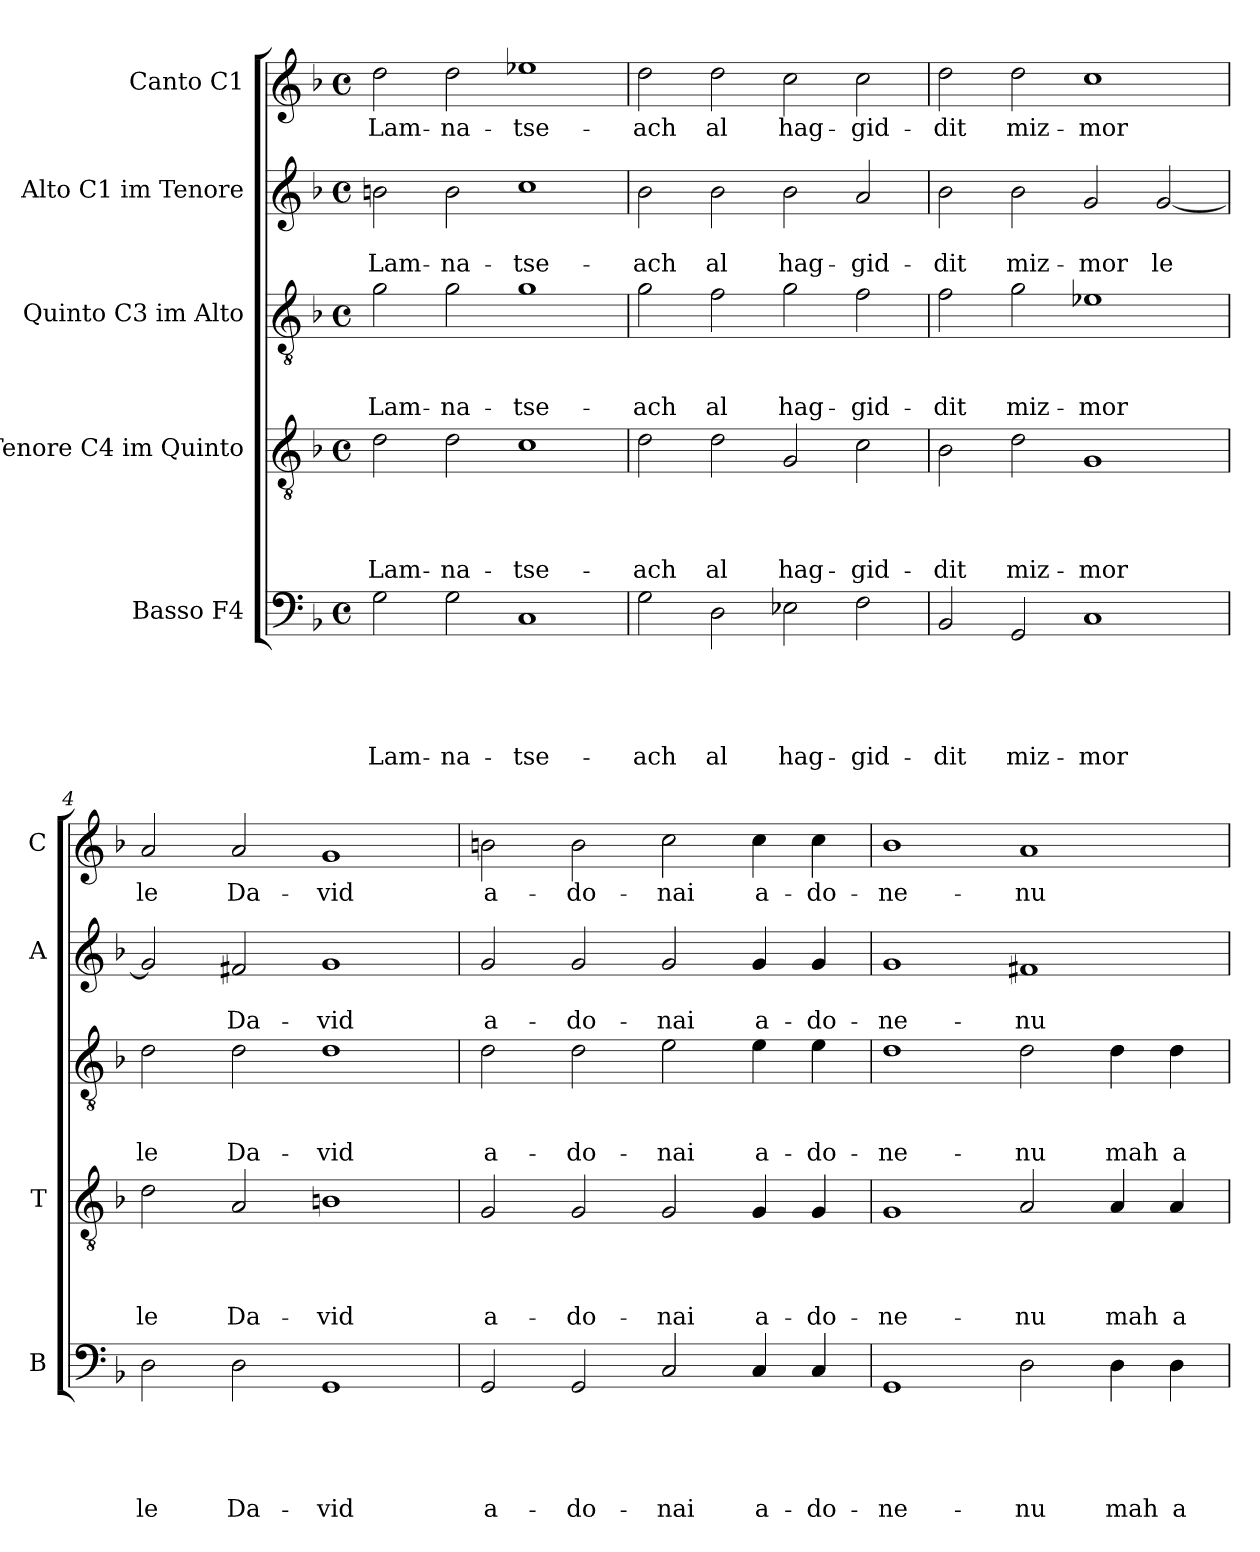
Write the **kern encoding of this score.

**kern	**text	**text	**text	**text	**text	**kern	**text	**text	**text	**text	**kern	**text	**text	**text	**kern	**text	**text	**kern	**text
*part5	*part5	*part5	*part5	*part5	*part5	*part4	*part4	*part4	*part4	*part4	*part3	*part3	*part3	*part3	*part2	*part2	*part2	*part1	*part1
*staff5	*staff5	*staff5	*staff5	*staff5	*staff5	*staff4	*staff4	*staff4	*staff4	*staff4	*staff3	*staff3	*staff3	*staff3	*staff2	*staff2	*staff2	*staff1	*staff1
*I"Basso F4	*	*	*	*	*	*I"Tenore C4 im  Quinto	*	*	*	*	*I"Quinto C3 im Alto	*	*	*	*I"Alto C1 im Tenore	*	*	*I"Canto C1	*
*I'B	*	*	*	*	*	*I'T	*	*	*	*	*	*	*	*	*I'A	*	*	*I'C	*
*clefF4	*	*	*	*	*	*clefGv2	*	*	*	*	*clefGv2	*	*	*	*clefG2	*	*	*clefG2	*
*k[b-]	*	*	*	*	*	*k[b-]	*	*	*	*	*k[b-]	*	*	*	*k[b-]	*	*	*k[b-]	*
*F:	*	*	*	*	*	*F:	*	*	*	*	*F:	*	*	*	*F:	*	*	*F:	*
*M4/4	*	*	*	*	*	*M4/4	*	*	*	*	*M4/4	*	*	*	*M4/4	*	*	*M4/4	*
*met(c)	*	*	*	*	*	*met(c)	*	*	*	*	*met(c)	*	*	*	*met(c)	*	*	*met(c)	*
=1	=1	=1	=1	=1	=1	=1	=1	=1	=1	=1	=1	=1	=1	=1	=1	=1	=1	=1	=1
!	!	!	!	!	!LO:LY:b	!	!	!	!	!LO:LY:b	!	!	!	!LO:LY:b	!	!	!LO:LY:b	!	!LO:LY:b
2G\	.	.	.	.	Lam-	2d\	.	.	.	Lam-	2g\	.	.	Lam-	2bn\	.	Lam-	2dd\	Lam-
!	!	!	!	!	!LO:LY:b	!	!	!	!	!LO:LY:b	!	!	!	!LO:LY:b	!	!	!LO:LY:b	!	!LO:LY:b
2G\	.	.	.	.	-na-	2d\	.	.	.	-na-	2g\	.	.	-na-	2b\	.	-na-	2dd\	-na-
!	!	!	!	!	!LO:LY:b	!	!	!	!	!LO:LY:b	!	!	!	!LO:LY:b	!	!	!LO:LY:b	!	!LO:LY:b
1C	.	.	.	.	-tse-	1c	.	.	.	-tse-	1g	.	.	-tse-	1cc	.	-tse-	1ee-X	-tse-
=2	=2	=2	=2	=2	=2	=2	=2	=2	=2	=2	=2	=2	=2	=2	=2	=2	=2	=2	=2
!	!	!	!	!	!LO:LY:b	!	!	!	!	!LO:LY:b	!	!	!	!LO:LY:b	!	!	!LO:LY:b	!	!LO:LY:b
2G\	.	.	.	.	-ach	2d\	.	.	.	-ach	2g\	.	.	-ach	2b-\	.	-ach	2dd\	-ach
!	!	!	!	!	!LO:LY:b	!	!	!	!	!LO:LY:b	!	!	!	!LO:LY:b	!	!	!LO:LY:b	!	!LO:LY:b
2D\	.	.	.	.	al	2d\	.	.	.	al	2f\	.	.	al	2b-\	.	al	2dd\	al
!	!	!	!	!	!LO:LY:b	!	!	!	!	!LO:LY:b	!	!	!	!LO:LY:b	!	!	!LO:LY:b	!	!LO:LY:b
2E-X\	.	.	.	.	hag-	2G/	.	.	.	hag-	2g\	.	.	hag-	2b-\	.	hag-	2cc\	hag-
!	!	!	!	!	!LO:LY:b	!	!	!	!	!LO:LY:b	!	!	!	!LO:LY:b	!	!	!LO:LY:b	!	!LO:LY:b
2F\	.	.	.	.	-gid-	2c\	.	.	.	-gid-	2f\	.	.	-gid-	2a/	.	-gid-	2cc\	-gid-
=3	=3	=3	=3	=3	=3	=3	=3	=3	=3	=3	=3	=3	=3	=3	=3	=3	=3	=3	=3
!	!	!	!	!	!LO:LY:b	!	!	!	!	!LO:LY:b	!	!	!	!LO:LY:b	!	!	!LO:LY:b	!	!LO:LY:b
2BB-/	.	.	.	.	-dit	2B-\	.	.	.	-dit	2f\	.	.	-dit	2b-\	.	-dit	2dd\	-dit
!	!	!	!	!	!LO:LY:b	!	!	!	!	!LO:LY:b	!	!	!	!LO:LY:b	!	!	!LO:LY:b	!	!LO:LY:b
2GG/	.	.	.	.	miz-	2d\	.	.	.	miz-	2g\	.	.	miz-	2b-\	.	miz-	2dd\	miz-
!	!	!	!	!	!LO:LY:b	!	!	!	!	!LO:LY:b	!	!	!	!LO:LY:b	!	!	!LO:LY:b	!	!LO:LY:b
1C	.	.	.	.	-mor	1G	.	.	.	-mor	1e-X	.	.	-mor	2g/	.	-mor	1cc	-mor
!	!	!	!	!	!	!	!	!	!	!	!	!	!	!	!	!	!LO:LY:b	!	!
.	.	.	.	.	.	.	.	.	.	.	.	.	.	.	[2g/	.	le	.	.
=4	=4	=4	=4	=4	=4	=4	=4	=4	=4	=4	=4	=4	=4	=4	=4	=4	=4	=4	=4
!	!	!	!	!	!LO:LY:b	!	!	!	!	!LO:LY:b	!	!	!	!LO:LY:b	!	!	!	!	!LO:LY:b
2D\	.	.	.	.	le	2d\	.	.	.	le	2d\	.	.	le	2g/]	.	.	2a/	le
!	!	!	!	!	!LO:LY:b	!	!	!	!	!LO:LY:b	!	!	!	!LO:LY:b	!	!	!LO:LY:b	!	!LO:LY:b
2D\	.	.	.	.	Da-	2A/	.	.	.	Da-	2d\	.	.	Da-	2f#X/	.	Da-	2a/	Da-
!	!	!	!	!	!LO:LY:b	!	!	!	!	!LO:LY:b	!	!	!	!LO:LY:b	!	!	!LO:LY:b	!	!LO:LY:b
1GG	.	.	.	.	-vid	1Bn	.	.	.	-vid	1d	.	.	-vid	1g	.	-vid	1g	-vid
=5	=5	=5	=5	=5	=5	=5	=5	=5	=5	=5	=5	=5	=5	=5	=5	=5	=5	=5	=5
!	!	!	!	!	!LO:LY:b	!	!	!	!	!LO:LY:b	!	!	!	!LO:LY:b	!	!	!LO:LY:b	!	!LO:LY:b
2GG/	.	.	.	.	a-	2G/	.	.	.	a-	2d\	.	.	a-	2g/	.	a-	2bn\	a-
!	!	!	!	!	!LO:LY:b	!	!	!	!	!LO:LY:b	!	!	!	!LO:LY:b	!	!	!LO:LY:b	!	!LO:LY:b
2GG/	.	.	.	.	-do-	2G/	.	.	.	-do-	2d\	.	.	-do-	2g/	.	-do-	2b\	-do-
!	!	!	!	!	!LO:LY:b	!	!	!	!	!LO:LY:b	!	!	!	!LO:LY:b	!	!	!LO:LY:b	!	!LO:LY:b
2C/	.	.	.	.	-nai	2G/	.	.	.	-nai	2e\	.	.	-nai	2g/	.	-nai	2cc\	-nai
!	!	!	!	!	!LO:LY:b	!	!	!	!	!LO:LY:b	!	!	!	!LO:LY:b	!	!	!LO:LY:b	!	!LO:LY:b
4C/	.	.	.	.	a-	4G/	.	.	.	a-	4e\	.	.	a-	4g/	.	a-	4cc\	a-
!	!	!	!	!	!LO:LY:b	!	!	!	!	!LO:LY:b	!	!	!	!LO:LY:b	!	!	!LO:LY:b	!	!LO:LY:b
4C/	.	.	.	.	-do-	4G/	.	.	.	-do-	4e\	.	.	-do-	4g/	.	-do-	4cc\	-do-
!!LO:LB:g=z
=6	=6	=6	=6	=6	=6	=6	=6	=6	=6	=6	=6	=6	=6	=6	=6	=6	=6	=6	=6
!	!	!	!	!	!LO:LY:b	!	!	!	!	!LO:LY:b	!	!	!	!LO:LY:b	!	!	!LO:LY:b	!	!LO:LY:b
1GG	.	.	.	.	-ne-	1G	.	.	.	-ne-	1d	.	.	-ne-	1g	.	-ne-	1b-	-ne-
!	!	!	!	!	!LO:LY:b	!	!	!	!	!LO:LY:b	!	!	!	!LO:LY:b	!	!	!LO:LY:b	!	!LO:LY:b
2D\	.	.	.	.	-nu	2A/	.	.	.	-nu	2d\	.	.	-nu	1f#X	.	-nu	1a	-nu
!	!	!	!	!	!LO:LY:b	!	!	!	!	!LO:LY:b	!	!	!	!LO:LY:b	!	!	!	!	!
4D\	.	.	.	.	mah	4A/	.	.	.	mah	4d\	.	.	mah	.	.	.	.	.
!	!	!	!	!	!LO:LY:b	!	!	!	!	!LO:LY:b	!	!	!	!LO:LY:b	!	!	!	!	!
4D\	.	.	.	.	a-	4A/	.	.	.	a-	4d\	.	.	a-	.	.	.	.	.
=	=	=	=	=	=	=	=	=	=	=	=	=	=	=	=	=	=	=	=
*-	*-	*-	*-	*-	*-	*-	*-	*-	*-	*-	*-	*-	*-	*-	*-	*-	*-	*-	*-
